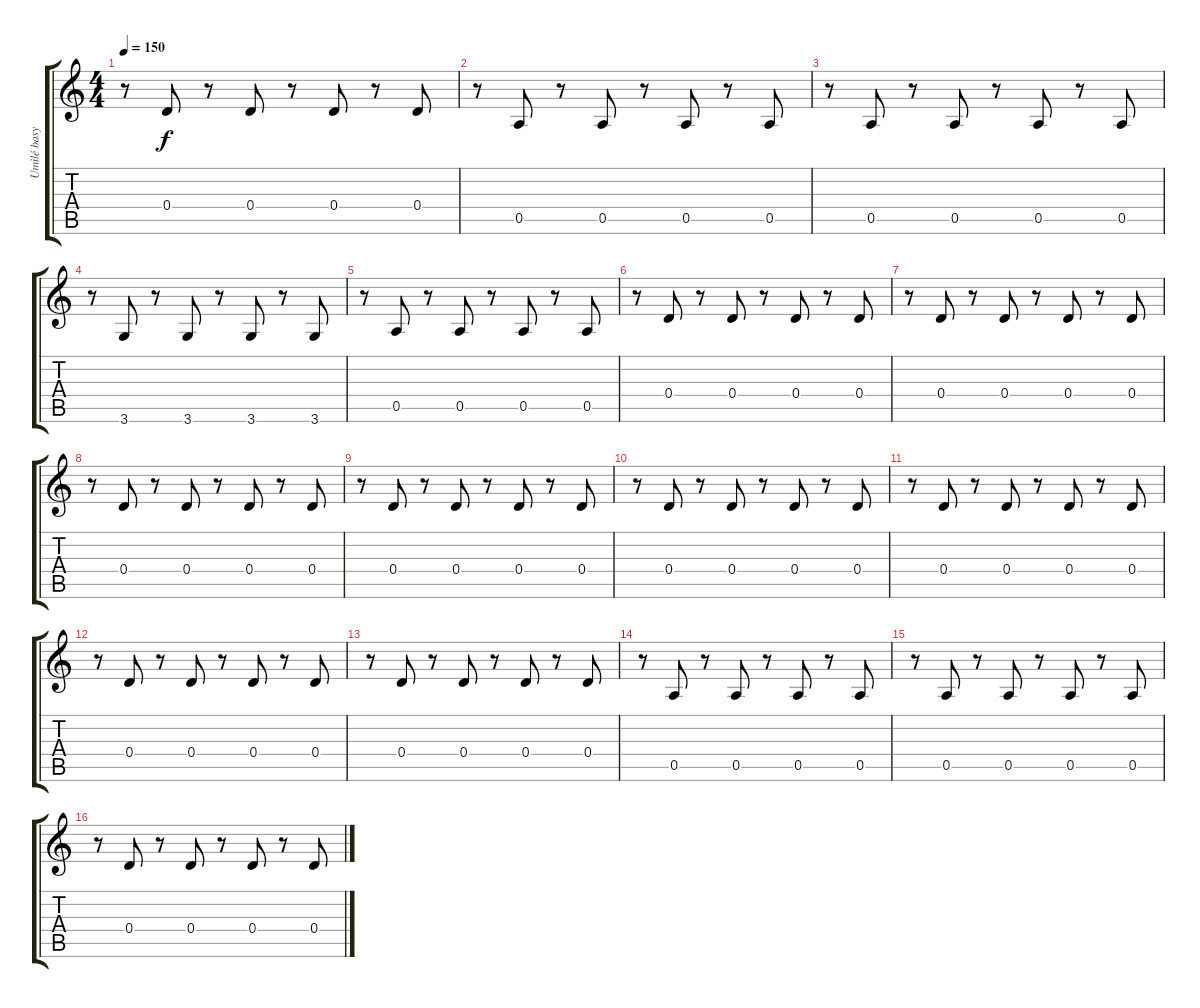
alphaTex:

\track ("Umìlé basy" "Umìlé basy") {instrument synthbass1}
\staff {score tabs}
\tuning (E4 B3 G3 D3 A2 E2) {hide}
\ts (4 4)
\tempo 150
\clef g2
\ks c
r.8{dy f} 0.4.8 r.8 0.4.8 r.8 0.4.8 r.8 0.4.8 |
r.8 0.5.8 r.8 0.5.8 r.8 0.5.8 r.8 0.5.8 |
r.8 0.5.8 r.8 0.5.8 r.8 0.5.8 r.8 0.5.8 |
r.8 3.6.8 r.8 3.6.8 r.8 3.6.8 r.8 3.6.8 |
r.8 0.5.8 r.8 0.5.8 r.8 0.5.8 r.8 0.5.8 |
r.8 0.4.8 r.8 0.4.8 r.8 0.4.8 r.8 0.4.8 |
r.8 0.4.8 r.8 0.4.8 r.8 0.4.8 r.8 0.4.8 |
r.8 0.4.8 r.8 0.4.8 r.8 0.4.8 r.8 0.4.8 |
r.8 0.4.8 r.8 0.4.8 r.8 0.4.8 r.8 0.4.8 |
r.8 0.4.8 r.8 0.4.8 r.8 0.4.8 r.8 0.4.8 |
r.8 0.4.8 r.8 0.4.8 r.8 0.4.8 r.8 0.4.8 |
r.8 0.4.8 r.8 0.4.8 r.8 0.4.8 r.8 0.4.8 |
r.8 0.4.8 r.8 0.4.8 r.8 0.4.8 r.8 0.4.8 |
r.8 0.5.8 r.8 0.5.8 r.8 0.5.8 r.8 0.5.8 |
r.8 0.5.8 r.8 0.5.8 r.8 0.5.8 r.8 0.5.8 |
r.8 0.4.8 r.8 0.4.8 r.8 0.4.8 r.8 0.4.8
